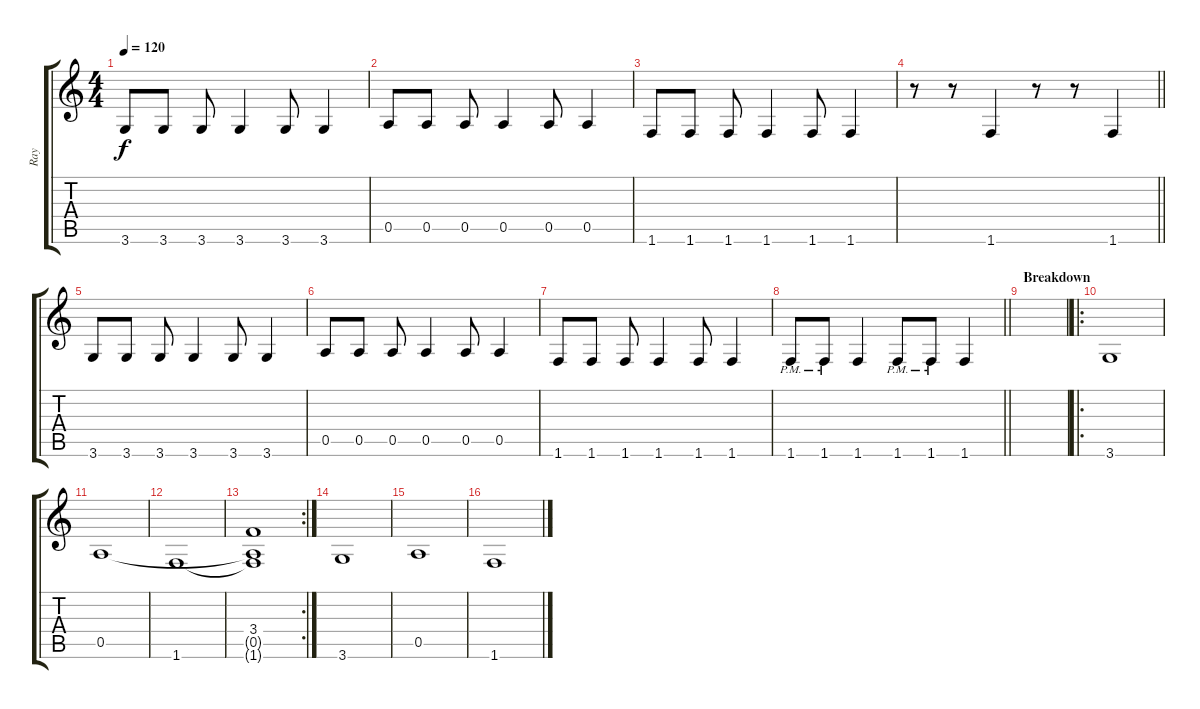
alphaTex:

\track ("Ray" "Ray") {instrument electricbasspick}
\staff {score tabs}
\tuning (E4 B3 G3 D3 A2 E2) {hide}
\ts (4 4)
\tempo 120
\clef g2
\ks c
3.6.8{dy f} 3.6.8 3.6.8 3.6.4 3.6.8 3.6.4 |
0.5.8 0.5.8 0.5.8 0.5.4 0.5.8 0.5.4 |
1.6.8 1.6.8 1.6.8 1.6.4 1.6.8 1.6.4 |
\barLineRight lightlight
r.8 r.8 1.6.4 r.8 r.8 1.6.4 |
3.6.8 3.6.8 3.6.8 3.6.4 3.6.8 3.6.4 |
0.5.8 0.5.8 0.5.8 0.5.4 0.5.8 0.5.4 |
1.6.8 1.6.8 1.6.8 1.6.4 1.6.8 1.6.4 |
\barLineRight lightlight
1.6{pm}.8 1.6{pm}.8 1.6.4 1.6{pm}.8 1.6{pm}.8 1.6.4 |
\section ("" "Breakdown")
|
\ro
3.6.1 |
0.5.1 |
1.6.1 |
\rc 2
(3.4 0.5{t} 1.6{t}).1 |
3.6.1 |
0.5.1 |
1.6.1
